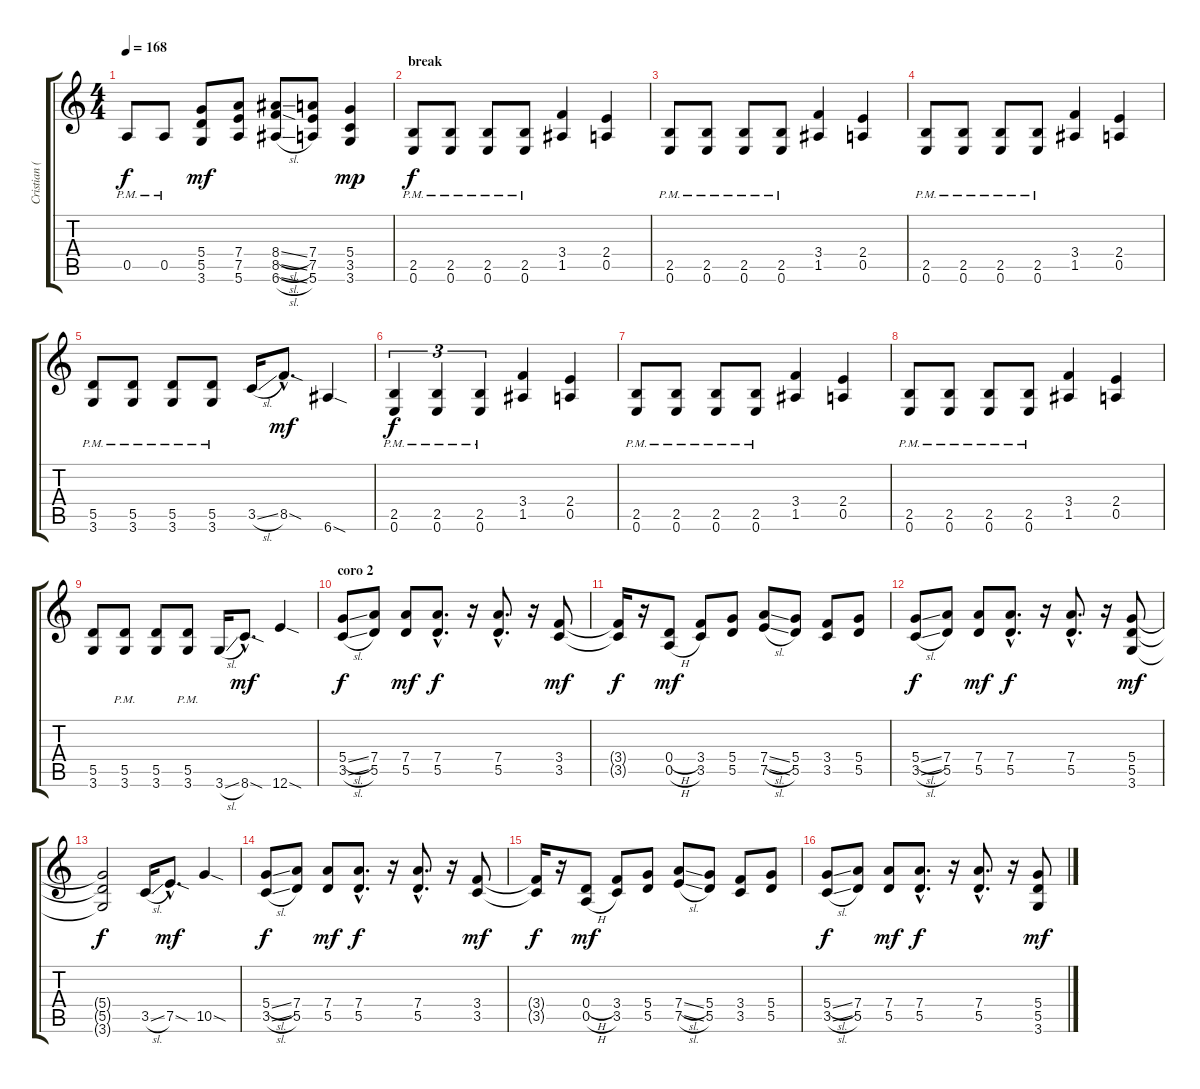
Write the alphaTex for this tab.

\track ("Cristian (guitarra)" "Cristian (") {instrument distortionguitar}
\staff {score tabs}
\tuning (E4 B3 G3 D3 A2 E2) {hide}
\ts (4 4)
\tempo 168
\clef g2
\ks c
0.5{pm}.8{dy f} 0.5{pm}.8 (5.4 5.5 3.6).8{dy mf} (7.4 7.5 5.6).8 (8.4{sl} 8.5{sl} 6.6{sl}).8 (7.4 7.5 5.6).8 (5.4 3.5 3.6).4{dy mp} |
\section ("" "break")
(2.5{pm} 0.6).8{dy f} (2.5{pm} 0.6).8 (2.5{pm} 0.6).8 (2.5{pm} 0.6).8 (3.4 1.5).4 (2.4 0.5).4 |
(2.5{pm} 0.6).8 (2.5{pm} 0.6).8 (2.5{pm} 0.6).8 (2.5{pm} 0.6).8 (3.4 1.5).4 (2.4 0.5).4 |
(2.5{pm} 0.6).8 (2.5{pm} 0.6).8 (2.5{pm} 0.6).8 (2.5{pm} 0.6).8 (3.4 1.5).4 (2.4 0.5).4 |
(5.5{pm} 3.6).8 (5.5{pm} 3.6).8 (5.5{pm} 3.6).8 (5.5{pm} 3.6).8 3.5{sl}.16 8.5{sod hac}.8{d dy mf} 6.6{sod}.4 |
(2.5{pm} 0.6).4{tu (3 2) dy f} (2.5{pm} 0.6).4{tu (3 2)} (2.5{pm} 0.6).4{tu (3 2)} (3.4 1.5).4 (2.4 0.5).4 |
(2.5{pm} 0.6).8 (2.5{pm} 0.6).8 (2.5{pm} 0.6).8 (2.5{pm} 0.6).8 (3.4 1.5).4 (2.4 0.5).4 |
(2.5{pm} 0.6).8 (2.5{pm} 0.6).8 (2.5{pm} 0.6).8 (2.5{pm} 0.6).8 (3.4 1.5).4 (2.4 0.5).4 |
(5.5 3.6).8 (5.5{pm} 3.6{pm}).8 (5.5 3.6).8 (5.5{pm} 3.6{pm}).8 3.6{sl}.16 8.6{sod hac}.8{d dy mf} 12.6{sod}.4 |
\section ("" "coro 2")
(5.4{sl} 3.5{sl}).8{dy f} (7.4 5.5).8 (7.4 5.5).8{dy mf} (7.4{hac} 5.5{hac}).8{d dy f} r.16 (7.4{hac} 5.5{hac}).8{d} r.16 (3.4 3.5).8{dy mf} |
(3.4{t} 3.5{t}).16{dy f} r.16 (0.4{h} 0.5{h}).8{dy mf} (3.4 3.5).8 (5.4 5.5).8 (7.4{sl} 7.5{sl}).8 (5.4 5.5).8 (3.4 3.5).8 (5.4 5.5).8 |
(5.4{sl} 3.5{sl}).8{dy f} (7.4 5.5).8 (7.4 5.5).8{dy mf} (7.4{hac} 5.5{hac}).8{d dy f} r.16 (7.4{hac} 5.5{hac}).8{d} r.16 (5.4 5.5 3.6).8{dy mf} |
(5.4{t} 5.5{t} 3.6{t}).2{dy f} 3.5{sl}.16 7.5{sod hac}.8{d dy mf} 10.5{sod}.4 |
(5.4{sl} 3.5{sl}).8{dy f} (7.4 5.5).8 (7.4 5.5).8{dy mf} (7.4{hac} 5.5{hac}).8{d dy f} r.16 (7.4{hac} 5.5{hac}).8{d} r.16 (3.4 3.5).8{dy mf} |
(3.4{t} 3.5{t}).16{dy f} r.16 (0.4{h} 0.5{h}).8{dy mf} (3.4 3.5).8 (5.4 5.5).8 (7.4{sl} 7.5{sl}).8 (5.4 5.5).8 (3.4 3.5).8 (5.4 5.5).8 |
(5.4{sl} 3.5{sl}).8{dy f} (7.4 5.5).8 (7.4 5.5).8{dy mf} (7.4{hac} 5.5{hac}).8{d dy f} r.16 (7.4{hac} 5.5{hac}).8{d} r.16 (5.4 5.5 3.6).8{dy mf}
